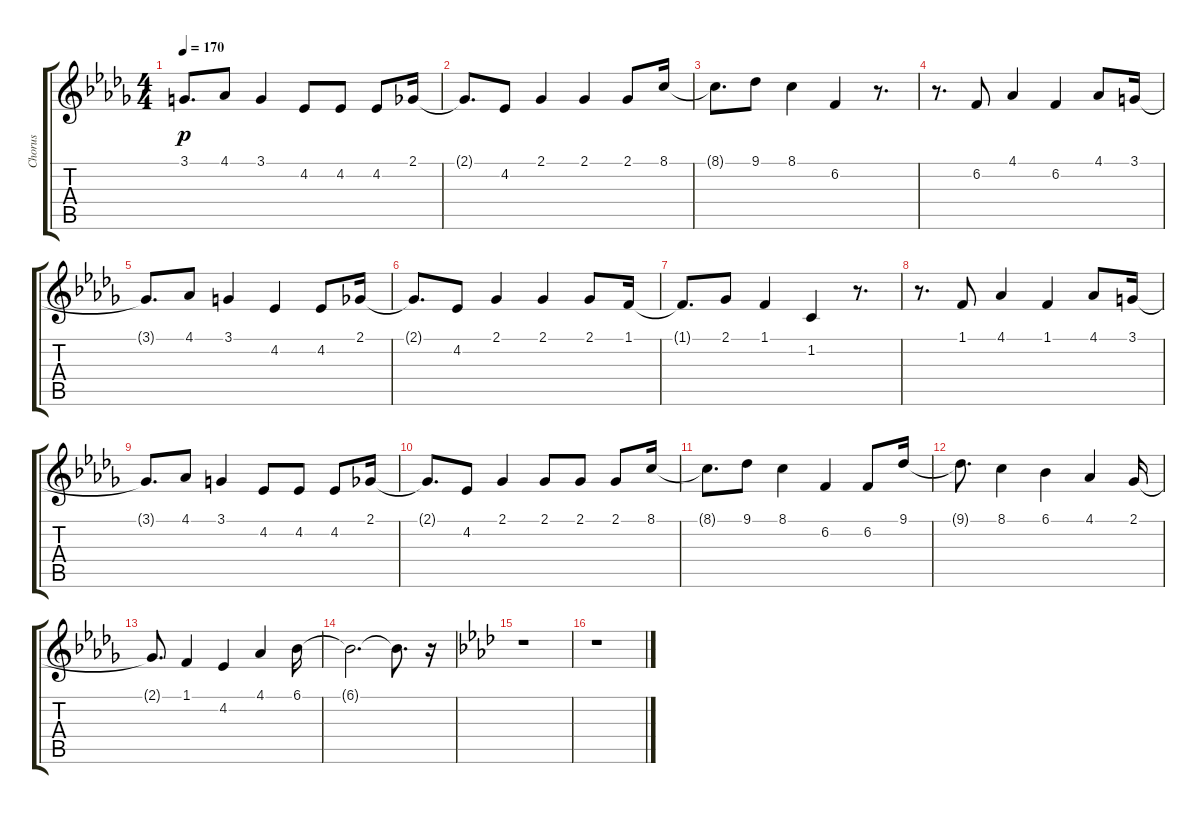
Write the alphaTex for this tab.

\track ("Chorus" "Chorus") {instrument lead1square}
\staff {score tabs}
\tuning (E4 B3 G3 D3 A2 E2) {hide}
\ts (4 4)
\tempo 170
\clef g2
\ks db
3.1{t}.8{d dy p} 4.1.8 3.1.4 4.2.8 4.2.8 4.2.8 2.1.16 |
2.1{t}.8{d} 4.2.8 2.1.4 2.1.4 2.1.8 8.1.16 |
8.1{t}.8{d} 9.1.8 8.1.4 6.2.4 r.8{d} |
r.8{d} 6.2.8 4.1.4 6.2.4 4.1.8 3.1.16 |
3.1{t}.8{d} 4.1.8 3.1.4 4.2.4 4.2.8 2.1.16 |
2.1{t}.8{d} 4.2.8 2.1.4 2.1.4 2.1.8 1.1.16 |
1.1{t}.8{d} 2.1.8 1.1.4 1.2.4 r.8{d} |
r.8{d} 1.1.8 4.1.4 1.1.4 4.1.8 3.1.16 |
3.1{t}.8{d} 4.1.8 3.1.4 4.2.8 4.2.8 4.2.8 2.1.16 |
2.1{t}.8{d} 4.2.8 2.1.4 2.1.8 2.1.8 2.1.8 8.1.16 |
8.1{t}.8{d} 9.1.8 8.1.4 6.2.4 6.2.8 9.1.16 |
9.1{t}.8{d} 8.1.4 6.1.4 4.1.4 2.1.16 |
2.1{t}.8{d} 1.1.4 4.2.4 4.1.4 6.1.16 |
6.1{t}.2{d} 6.1{t}.8{d} r.16 |
\ks ab
r.1 |
r.1
